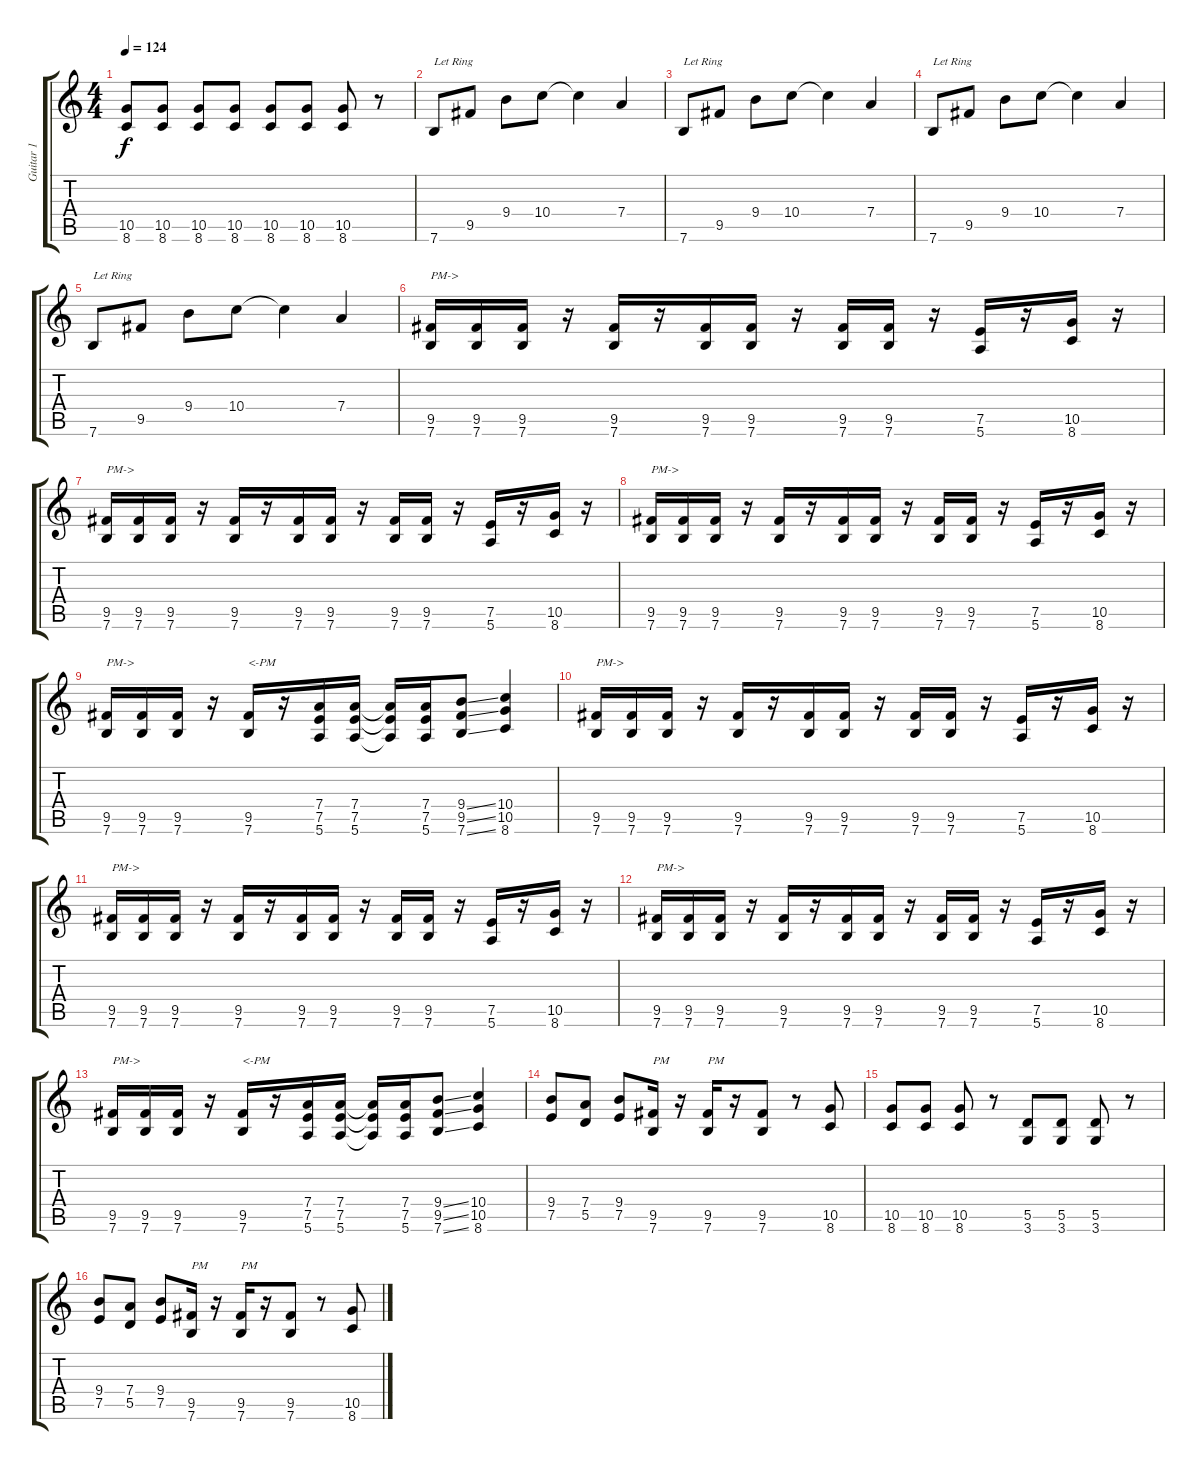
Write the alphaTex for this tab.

\track ("Guitar 1" "Guitar 1") {instrument distortionguitar}
\staff {score tabs}
\tuning (E4 B3 G3 D3 A2 E2) {hide}
\ts (4 4)
\tempo 124
\clef g2
\ks c
(10.5 8.6).8{dy f} (10.5 8.6).8 (10.5 8.6).8 (10.5 8.6).8 (10.5 8.6).8 (10.5 8.6).8 (10.5 8.6).8 r.8 |
7.6.8{txt "Let Ring"} 9.5.8 9.4.8 10.4.8 10.4{t}.4 7.4.4 |
7.6.8{txt "Let Ring"} 9.5.8 9.4.8 10.4.8 10.4{t}.4 7.4.4 |
7.6.8{txt "Let Ring"} 9.5.8 9.4.8 10.4.8 10.4{t}.4 7.4.4 |
7.6.8{txt "Let Ring"} 9.5.8 9.4.8 10.4.8 10.4{t}.4 7.4.4 |
(9.5 7.6).16{txt "PM->"} (9.5 7.6).16 (9.5 7.6).16 r.16 (9.5 7.6).16 r.16 (9.5 7.6).16 (9.5 7.6).16 r.16 (9.5 7.6).16 (9.5 7.6).16 r.16 (7.5 5.6).16 r.16 (10.5 8.6).16 r.16 |
(9.5 7.6).16{txt "PM->"} (9.5 7.6).16 (9.5 7.6).16 r.16 (9.5 7.6).16 r.16 (9.5 7.6).16 (9.5 7.6).16 r.16 (9.5 7.6).16 (9.5 7.6).16 r.16 (7.5 5.6).16 r.16 (10.5 8.6).16 r.16 |
(9.5 7.6).16{txt "PM->"} (9.5 7.6).16 (9.5 7.6).16 r.16 (9.5 7.6).16 r.16 (9.5 7.6).16 (9.5 7.6).16 r.16 (9.5 7.6).16 (9.5 7.6).16 r.16 (7.5 5.6).16 r.16 (10.5 8.6).16 r.16 |
(9.5 7.6).16{txt "PM->"} (9.5 7.6).16 (9.5 7.6).16 r.16 (9.5 7.6).16{txt "<-PM"} r.16 (7.4 7.5 5.6).16 (7.4 7.5 5.6).16 (7.4{t} 7.5{t} 5.6{t}).16 (7.4 7.5 5.6).16 (9.4{ss} 9.5{ss} 7.6{ss}).8 (10.4 10.5 8.6).4 |
(9.5 7.6).16{txt "PM->"} (9.5 7.6).16 (9.5 7.6).16 r.16 (9.5 7.6).16 r.16 (9.5 7.6).16 (9.5 7.6).16 r.16 (9.5 7.6).16 (9.5 7.6).16 r.16 (7.5 5.6).16 r.16 (10.5 8.6).16 r.16 |
(9.5 7.6).16{txt "PM->"} (9.5 7.6).16 (9.5 7.6).16 r.16 (9.5 7.6).16 r.16 (9.5 7.6).16 (9.5 7.6).16 r.16 (9.5 7.6).16 (9.5 7.6).16 r.16 (7.5 5.6).16 r.16 (10.5 8.6).16 r.16 |
(9.5 7.6).16{txt "PM->"} (9.5 7.6).16 (9.5 7.6).16 r.16 (9.5 7.6).16 r.16 (9.5 7.6).16 (9.5 7.6).16 r.16 (9.5 7.6).16 (9.5 7.6).16 r.16 (7.5 5.6).16 r.16 (10.5 8.6).16 r.16 |
(9.5 7.6).16{txt "PM->"} (9.5 7.6).16 (9.5 7.6).16 r.16 (9.5 7.6).16{txt "<-PM"} r.16 (7.4 7.5 5.6).16 (7.4 7.5 5.6).16 (7.4{t} 7.5{t} 5.6{t}).16 (7.4 7.5 5.6).16 (9.4{ss} 9.5{ss} 7.6{ss}).8 (10.4 10.5 8.6).4 |
(9.4 7.5).8 (7.4 5.5).8 (9.4 7.5).8 (9.5 7.6).16{txt "PM"} r.16 (9.5 7.6).16{txt "PM"} r.16 (9.5 7.6).8 r.8 (10.5 8.6).8 |
(10.5 8.6).8 (10.5 8.6).8 (10.5 8.6).8 r.8 (5.5 3.6).8 (5.5 3.6).8 (5.5 3.6).8 r.8 |
(9.4 7.5).8 (7.4 5.5).8 (9.4 7.5).8 (9.5 7.6).16{txt "PM"} r.16 (9.5 7.6).16{txt "PM"} r.16 (9.5 7.6).8 r.8 (10.5 8.6).8
